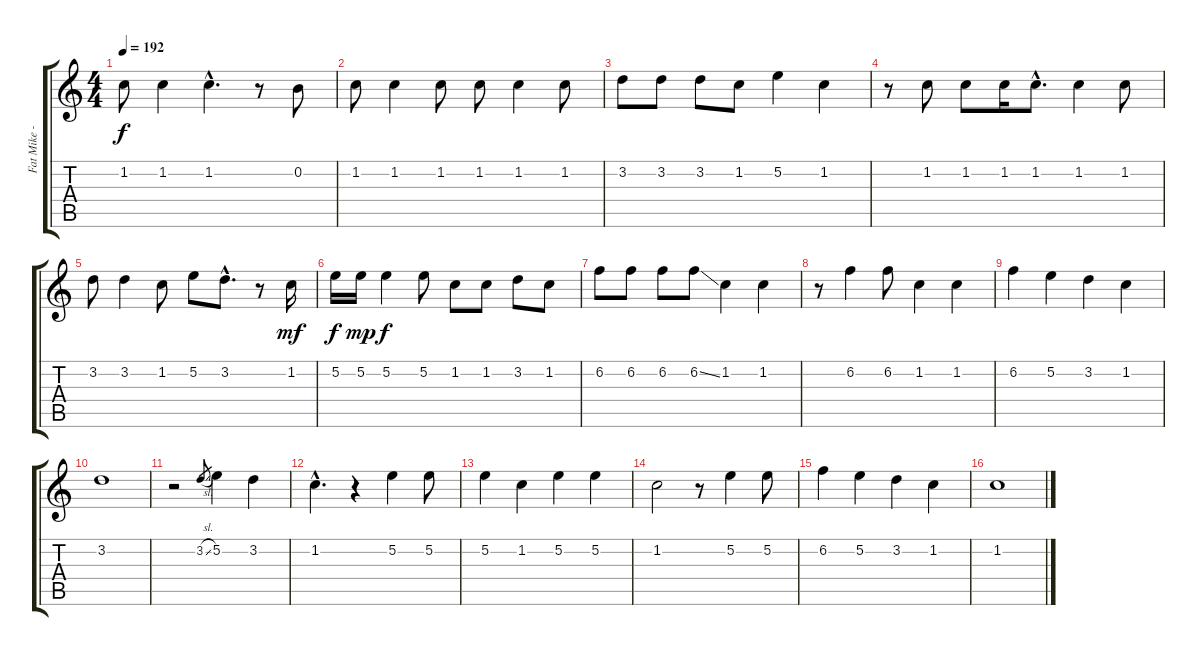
\track ("Fat Mike - Vocal" "Fat Mike -") {instrument lead2sawtooth}
\staff {score tabs}
\tuning (E5 B4 G4 D4 A3 E3) {hide}
\ts (4 4)
\tempo 192
\clef g2
\ks c
1.2.8{dy f} 1.2.4 1.2{hac}.4{d} r.8 0.2.8 |
1.2.8 1.2.4 1.2.8 1.2.8 1.2.4 1.2.8 |
3.2.8 3.2.8 3.2.8 1.2.8 5.2.4 1.2.4 |
r.8 1.2.8 1.2.8 1.2.16 1.2{hac}.8{d} 1.2.4 1.2.8 |
3.2.8 3.2.4 1.2.8 5.2.8 3.2{hac}.8{d} r.8 1.2.16{dy mf} |
5.2.16{dy f} 5.2.16{dy mp} 5.2.4{dy f} 5.2.8 1.2.8 1.2.8 3.2.8 1.2.8 |
6.2.8 6.2.8 6.2.8 6.2{ss}.8 1.2.4 1.2.4 |
r.8 6.2.4 6.2.8 1.2.4 1.2.4 |
6.2.4 5.2.4 3.2.4 1.2.4 |
3.2.1 |
r.2 3.2{sl}.8{gr} 5.2.4 3.2.4 |
1.2{hac}.4{d} r.4 5.2.4 5.2.8 |
5.2.4 1.2.4 5.2.4 5.2.4 |
1.2.2 r.8 5.2.4 5.2.8 |
6.2.4 5.2.4 3.2.4 1.2.4 |
1.2.1
